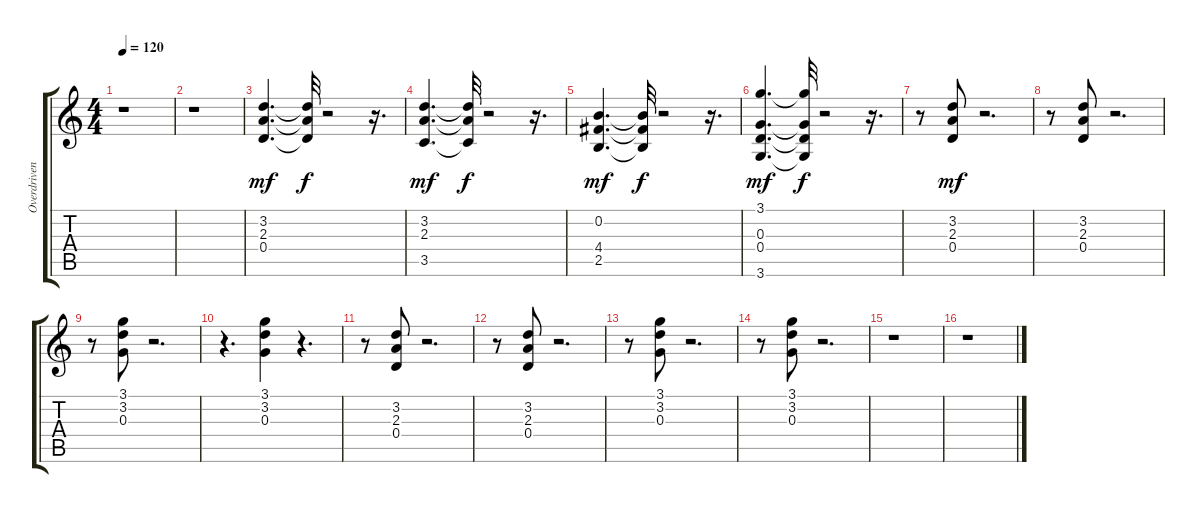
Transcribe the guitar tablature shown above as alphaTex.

\track ("Overdriven Guitar 2" "Overdriven") {instrument overdrivenguitar}
\staff {score tabs}
\tuning (E4 B3 G3 D3 A2 E2) {hide}
\ts (4 4)
\tempo 120
\clef g2
\ks c
r.1{dy mf} |
r.1 |
(3.2 2.3 0.4).4{d} (3.2{t} 2.3{t} 0.4{t}).32{dy f} r.2 r.16{d} |
(3.2 2.3 3.5).4{d dy mf} (3.2{t} 2.3{t} 3.5{t}).32{dy f} r.2 r.16{d} |
(0.2 4.4 2.5).4{d dy mf} (0.2{t} 4.4{t} 2.5{t}).32{dy f} r.2 r.16{d} |
(3.1 0.3 0.4 3.6).4{d dy mf} (3.1{t} 0.3{t} 0.4{t} 3.6{t}).32{dy f} r.2 r.16{d} |
r.8 (3.2 2.3 0.4).8{dy mf} r.2{d} |
r.8 (3.2 2.3 0.4).8 r.2{d} |
r.8 (3.1 3.2 0.3).8 r.2{d} |
r.4{d} (3.1 3.2 0.3).4 r.4{d} |
r.8 (3.2 2.3 0.4).8 r.2{d} |
r.8 (3.2 2.3 0.4).8 r.2{d} |
r.8 (3.1 3.2 0.3).8 r.2{d} |
r.8 (3.1 3.2 0.3).8 r.2{d} |
r.1 |
r.1
